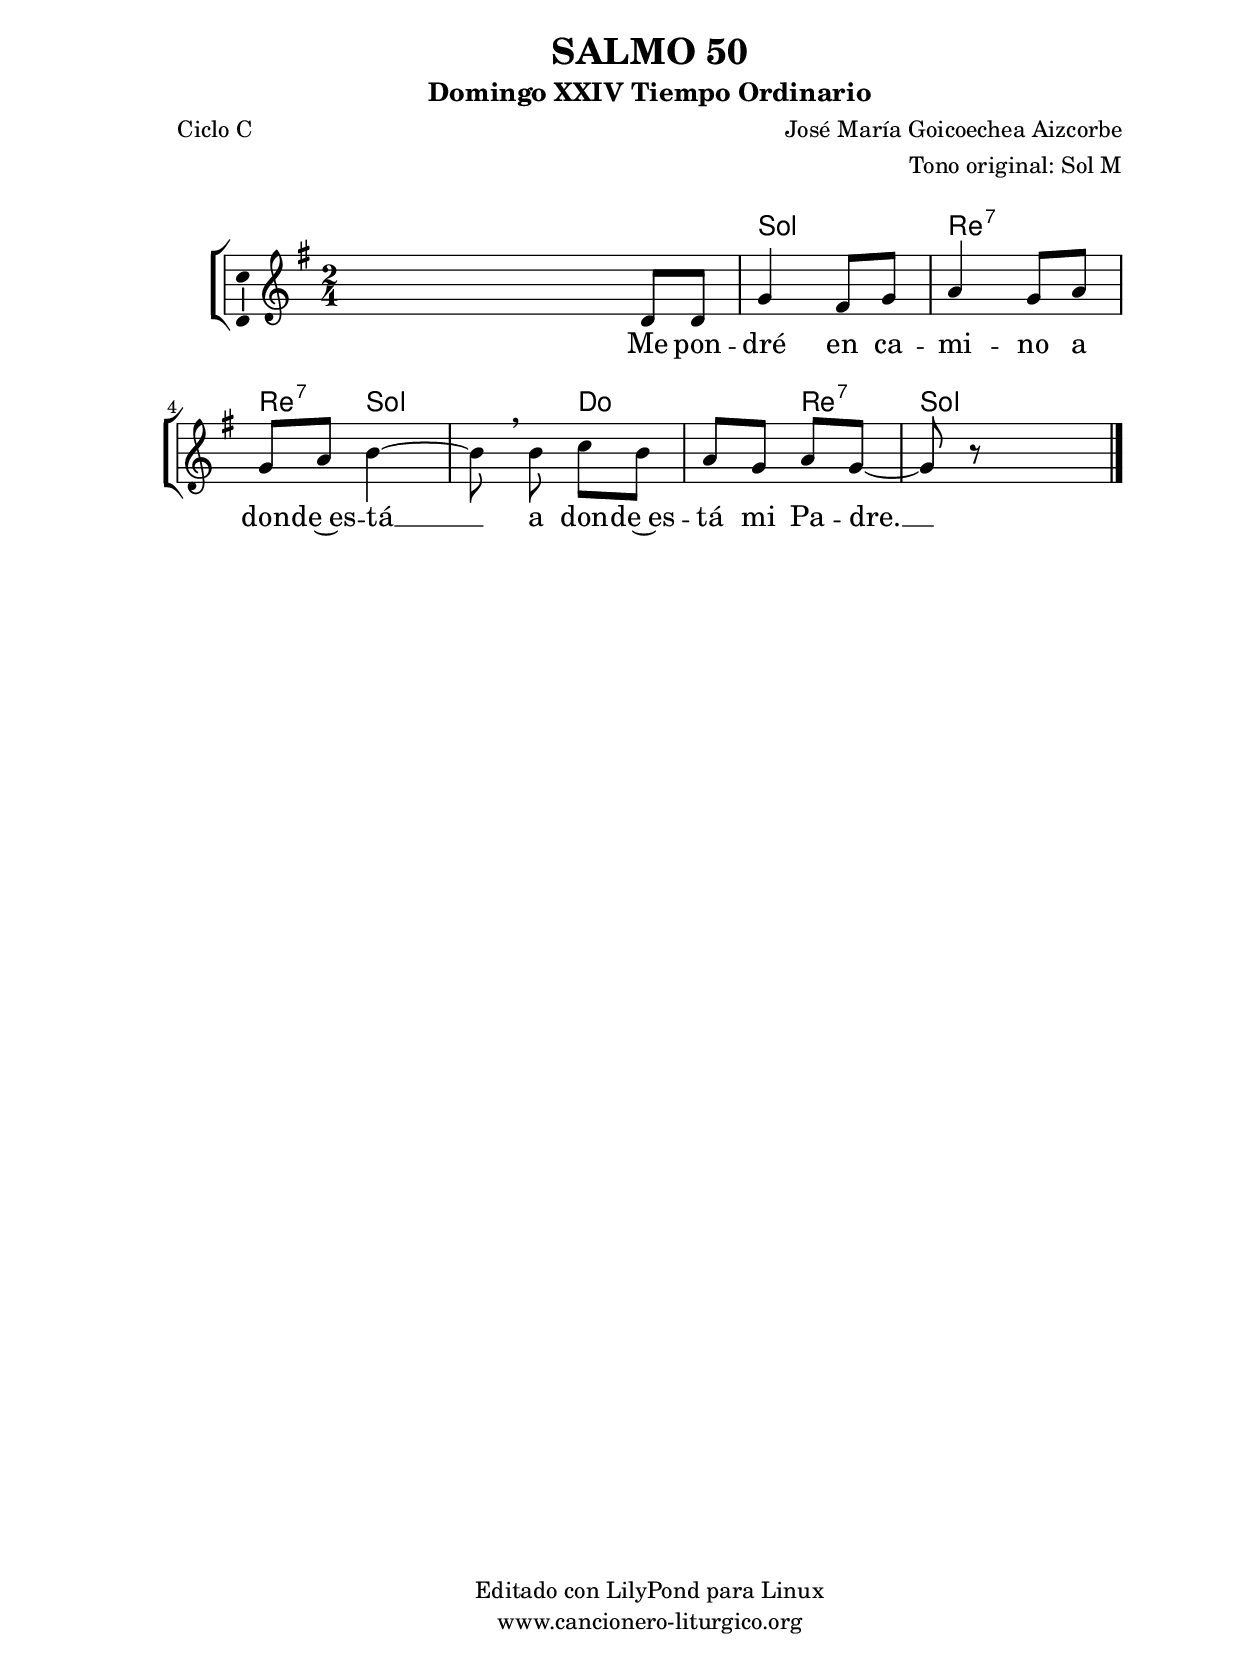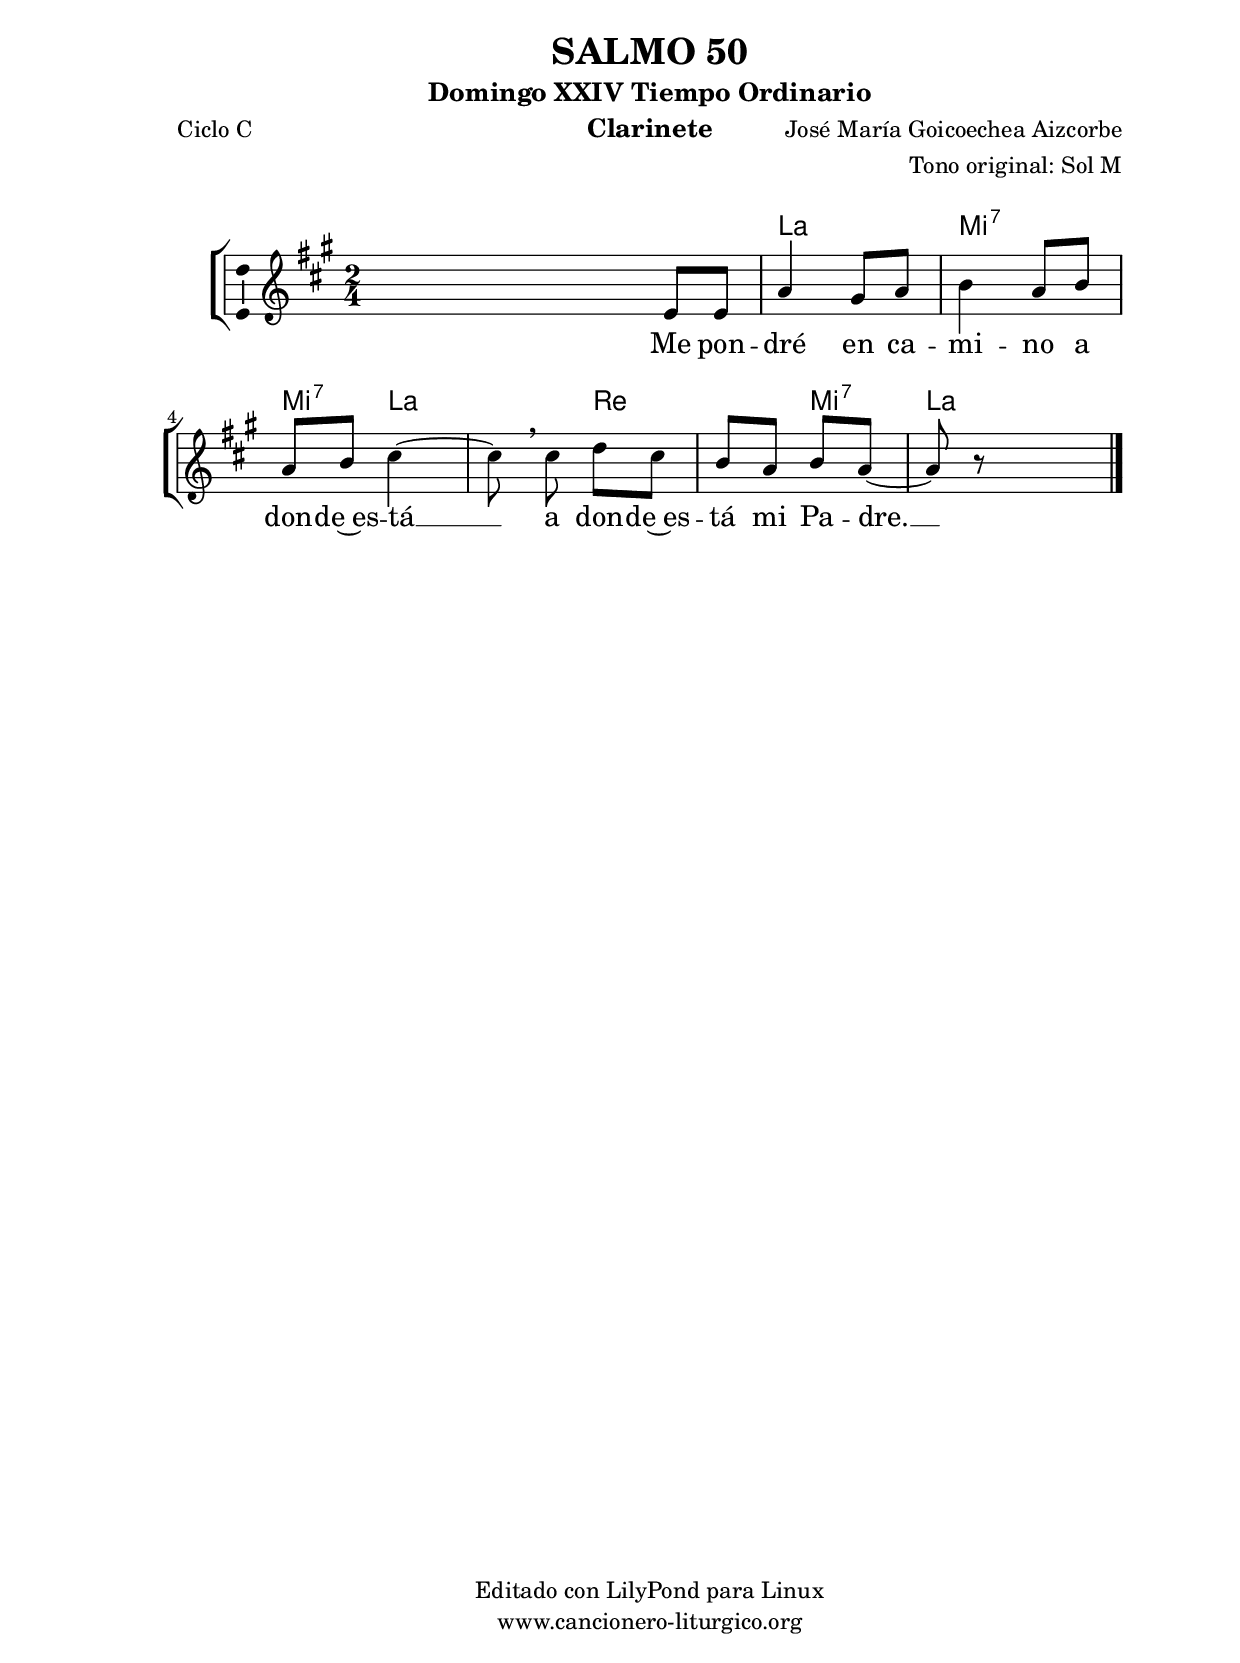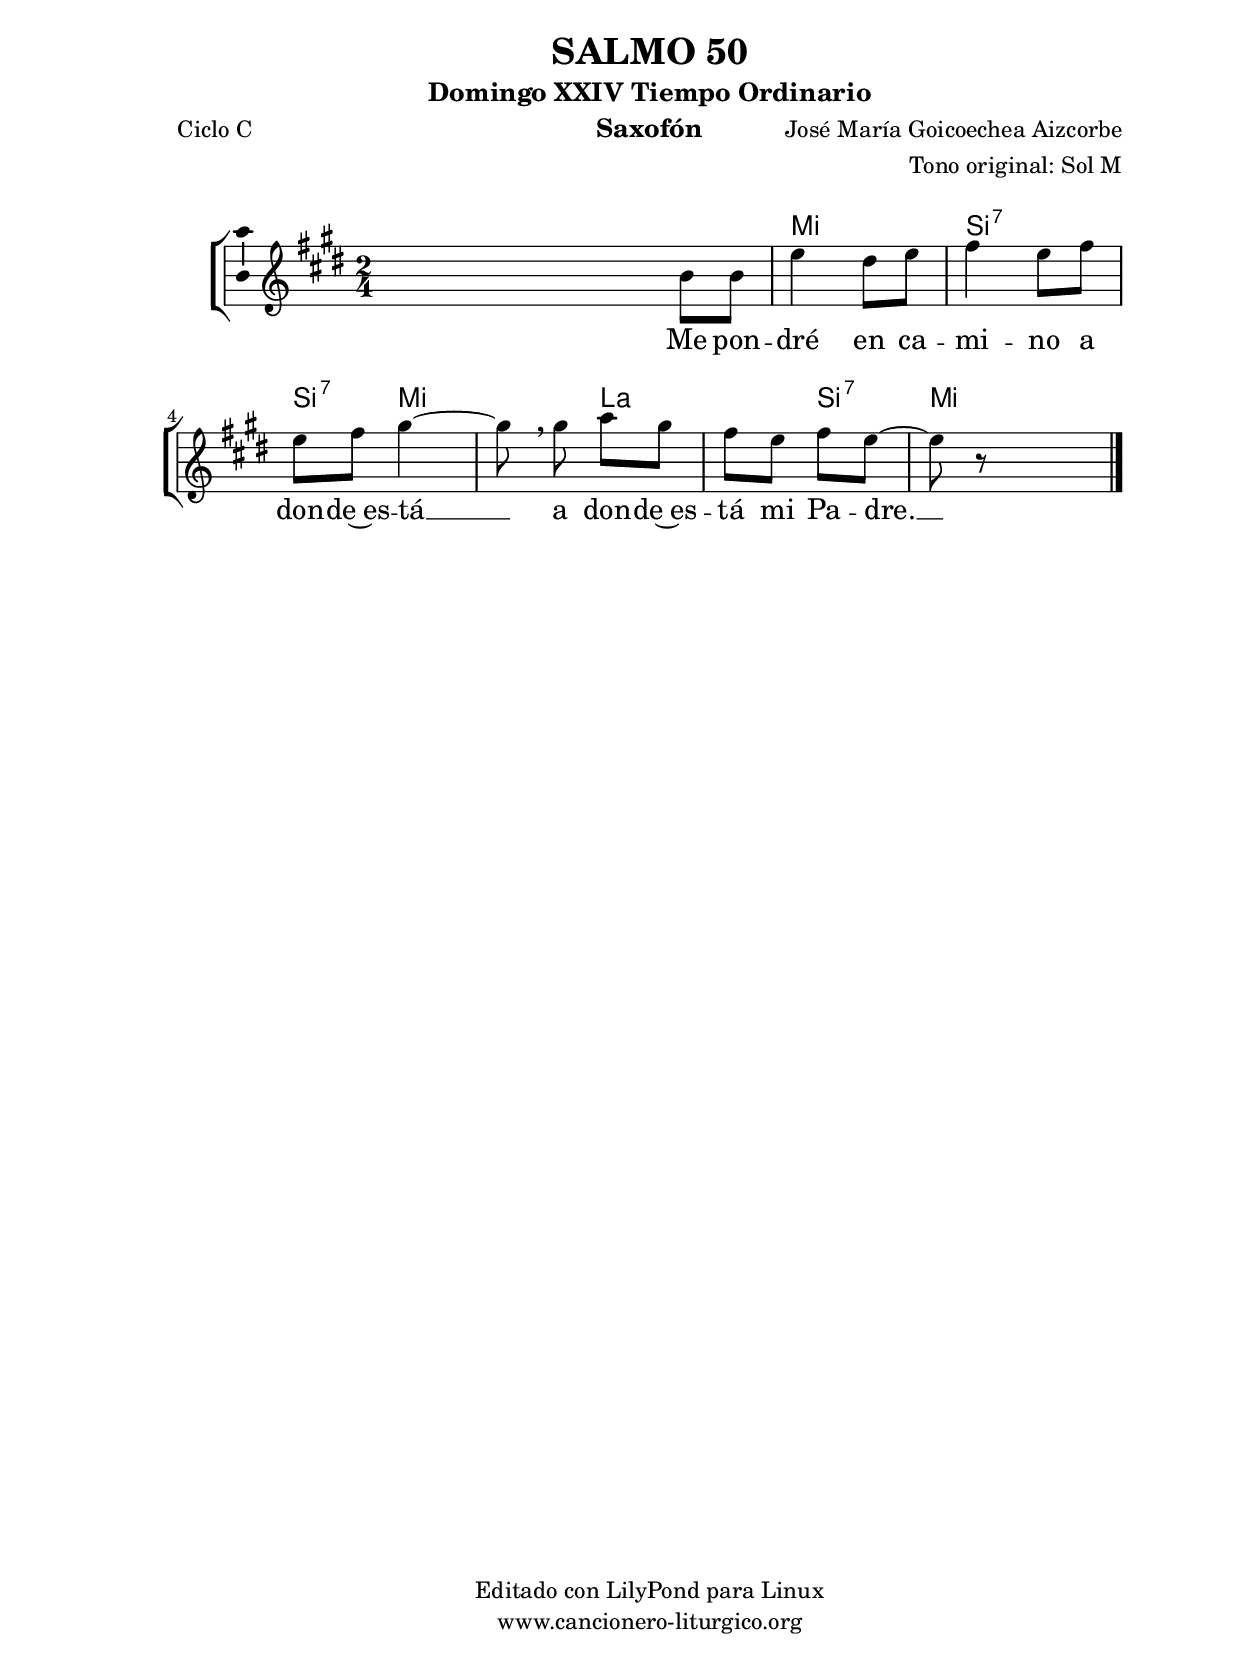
%
%para convertir .midi en .wav:
%timidity filename.midi -Ow -o finename.wav
%
%
%Para convertir de .wav a .mp3:
%lame -h -m j filename.wav
%
%
%para escuchar el midi:
%timidity nombrefichero.midi
%


%versión de lilypond para la que se ha escrito esta partitura:
\version "2.16.0"

	%Tamaño papel
	#(set-default-paper-size "a4")
	%Tamaño partitura
	#(set-global-staff-size 20)
	%No responde al pulsar sobre una nota
	#(ly:set-option 'point-and-click #f)

%parámetros del encabezamiento:
\header {
	title = "SALMO 50"
	subtitle = "Domingo XXIV Tiempo Ordinario"
	composer = "José María Goicoechea Aizcorbe"
	poet = "Ciclo C"
	meter = ""
	arranger = "Tono original: Sol M"
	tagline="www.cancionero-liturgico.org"
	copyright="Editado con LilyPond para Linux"
	tiempo = "Ordinario"
	usos = "Salmo"
	letra = "Me pondré en camino adonde está adonde está mi Padre."
	}

%parámetros asociados al papel:
\paper  {
	oddHeaderMarkup = \markup {\fill-line { \on-the-fly #not-first-page \fromproperty #'header:title \on-the-fly #not-first-page \fromproperty #'header:composer }}
	evenHeaderMarkup = \markup {\fill-line { \fromproperty #'header:composer \fromproperty #'header:title }}
	#(set-paper-size "a4")
	print-page-number = ##f
	first-page-number = 1
	print-first-page-number = ##f
%	head-separation = 3.0 \cm
	top-margin = 2.0 \cm
	bottom-margin = 0.5\cm
%%%	bottom-margin = -1.0\cm
	left-margin = 3.0 \cm
	line-width = 16.0 \cm 
	indent = 8\mm
	interscoreline = 2.\mm
	between-system-space = 15\mm
%	para que las partituras no llenen la hoja:
	ragged-bottom = ##t
%	idem para la última hoja:
	ragged-last-bottom = ##f
%	para que las partituras llenen el ancho del papel:
	ragged-last = ##f
	after-title-space = 2.5 \cm
%page-count=1
%system-count=8

	%Flexible Vertical Spacing
%	markup-markup-spacing =
%	#'((basic-distance . 15) (minimum-distance . 15) (padding . 3))
	markup-system-spacing =
	#'((basic-distance . 15) (minimum-distance . 15) (padding . 3))
	system-system-spacing =
	#'((basic-distance . 15) (minimum-distance . 15) (padding . 3))
	score-system-spacing =
	#'((basic-distance . 15) (minimum-distance . 15) (padding . 5))
%	top-system-spacing = % header
%	#'((basic-distance . 8) (minimum-distance . 0) (padding . 3))
%	top-markup-spacing =
%	#'((basic-distance . 20) (minimum-distance . 20) (padding . 3))
	last-bottom-spacing = % footer
	#'((basic-distance . 5) (minimum-distance . 5) (padding . 3))
%	score-markup-spacing =
%	#'((basic-distance . 16) (minimum-distance . 13) (padding . 3))

	}


%parámetros que afectan a toda la partitura:
global =  {
	%clave de sol (G):
	\clef G
	%armadura:
%%%	\transpose ees c
	\key g \major
	\tempo 4=100
	\set Score.tempoHideNote = ##t
	}


acordes = {
	\italianChords
	\chordmode {
%%%	\transpose ees c
{

s2 g2 d:7 d4:7 g s c s d:7 g2

	}
	}
}

melodia = 
%%%	\transpose ees c
{
	\relative c'{

	\time 2/4
s4 d8 d
g4 fis8 g
a4 g8 a
g8 a b4~
b8 \breathe b c b
a8 g a g~
g8 r8 s4

	\bar "|."
	}
	}


texto = \lyricmode {
Me pon -- dré en ca -- mi -- no a don -- de~es -- tá __
a don -- de~es -- tá mi Pa -- dre. __
	}


acordesStaff = \context ChordNames = acordesStaff <<
	\set chordChanges = ##t
	\acordes
	>>


vozStaff = \context Voice = vozStaff
\with {\consists "Ambitus_engraver"}
<<
%	\set Staff.instrumentName = ""
%	\set Staff.shortInstrumentName = ""
%	\set Staff.midiInstrument = #"clarinet"
%	\set Staff.midiInstrument = #"cello"
%	\set Staff.midiInstrument = #"flute"
	\set Staff.midiInstrument = #"electric guitar (jazz)"
%	\set Staff.midiInstrument = #"english horn"
%	\set Staff.midiInstrument = #"violin"
%	\set Staff.midiInstrument = #"glockenspiel"
	\set Staff.midiMinimumVolume = #0.7
	\set Staff.midiMaximumVolume = #0.9
	\global
	\melodia
	>>


textoStaff = \context Lyrics = textoStaff <<
	\lyricsto vozStaff \texto
	>>

\book {
	\score {
		\context ChoirStaff {
			\override StaffGroup.SystemStartBracket #'collapse-height = #1
			\override Score.SystemStartBar #'collapse-height = #1
			<<
			\acordesStaff
			\vozStaff
			\textoStaff
			>>
			}
		\layout {
	    		\context {
				\Lyrics
				\override LyricText #'font-size = #2
				}
	   		 \context {
				\Score
				%fontSize = #3
				\override StaffSymbol #'staff-space = #(magstep +3)
				%\override Beam #'thickness = #0.55
				%\override SpacingSpanner #'spacing-increment = #1.0
				%\override Slur #'height-limit = #1.5
				}
			}
		}
	\score {
		\unfoldRepeats
		\context ChoirStaff {
			<<
			\acordesStaff
			\vozStaff
			>>
			}
		\midi {
	  		\context {
	  			\Score
				tempoWholesPerMinute = #(ly:make-moment 70 4)
				}
			}
		}
	}

%Partitura para clarinete
#(define output-suffix "C")
\book {
	\header{
		instrument = "Clarinete"
		}
	\score {
		\context ChoirStaff {
			\override StaffGroup.SystemStartBracket #'collapse-height = #1
			\override Score.SystemStartBar #'collapse-height = #1
\transpose c d
			<<
			\acordesStaff
			\vozStaff
			\textoStaff
			>>
			}
		\layout {
	    		\context {
				\Lyrics
				\override LyricText #'font-size = #2
				}
	   		 \context {
				\Score
				%fontSize = #3
				\override StaffSymbol #'staff-space = #(magstep +3)
				%\override Beam #'thickness = #0.55
				%\override SpacingSpanner #'spacing-increment = #1.0
				%\override Slur #'height-limit = #1.5
				}
			}
		}
	}

%Partitura para saxofón
#(define output-suffix "S")
\book {
	\header{
		instrument = "Saxofón"
		}
	\score {
		\context ChoirStaff {
			\override StaffGroup.SystemStartBracket #'collapse-height = #1
			\override Score.SystemStartBar #'collapse-height = #1
\transpose c a
			<<
			\acordesStaff
			\vozStaff
			\textoStaff
			>>
			}
		\layout {
	    		\context {
				\Lyrics
				\override LyricText #'font-size = #2
				}
	   		 \context {
				\Score
				%fontSize = #3
				\override StaffSymbol #'staff-space = #(magstep +3)
				%\override Beam #'thickness = #0.55
				%\override SpacingSpanner #'spacing-increment = #1.0
				%\override Slur #'height-limit = #1.5
				}
			}
		}
	}

